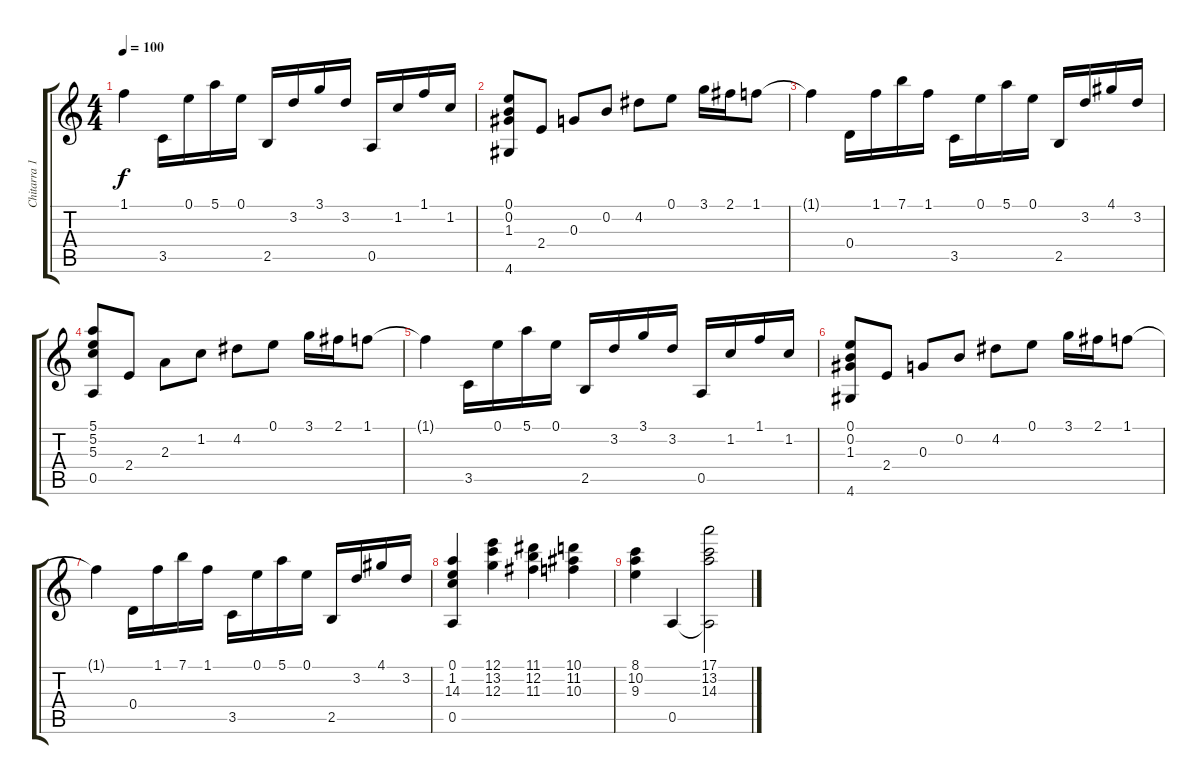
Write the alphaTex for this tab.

\track ("Chitarra 1" "Chitarra 1") {instrument acousticguitarnylon}
\staff {score tabs}
\tuning (E4 B3 G3 D3 A2 E2) {hide}
\ts (4 4)
\tempo 100
\clef g2
\ks c
1.1{t}.4{dy f} 3.5.16 0.1.16 5.1.16 0.1.16 2.5.16 3.2.16 3.1.16 3.2.16 0.5.16 1.2.16 1.1.16 1.2.16 |
(0.1 0.2 1.3 4.6).8 2.4.8 0.3.8 0.2.8 4.2.8 0.1.8 3.1.16 2.1.16 1.1.8 |
1.1{t}.4 0.4.16 1.1.16 7.1.16 1.1.16 3.5.16 0.1.16 5.1.16 0.1.16 2.5.16 3.2.16 4.1.16 3.2.16 |
(5.1 5.2 5.3 0.5).8 2.4.8 2.3.8 1.2.8 4.2.8 0.1.8 3.1.16 2.1.16 1.1.8 |
1.1{t}.4 3.5.16 0.1.16 5.1.16 0.1.16 2.5.16 3.2.16 3.1.16 3.2.16 0.5.16 1.2.16 1.1.16 1.2.16 |
(0.1 0.2 1.3 4.6).8 2.4.8 0.3.8 0.2.8 4.2.8 0.1.8 3.1.16 2.1.16 1.1.8 |
1.1{t}.4 0.4.16 1.1.16 7.1.16 1.1.16 3.5.16 0.1.16 5.1.16 0.1.16 2.5.16 3.2.16 4.1.16 3.2.16 |
(0.1 1.2 14.3 0.5).4 (12.1 13.2 12.3).4 (11.1 12.2 11.3).4 (10.1 11.2 10.3).4 |
(8.1 10.2 9.3).4 0.5.4 (17.1 13.2 14.3 0.5{t}).2
